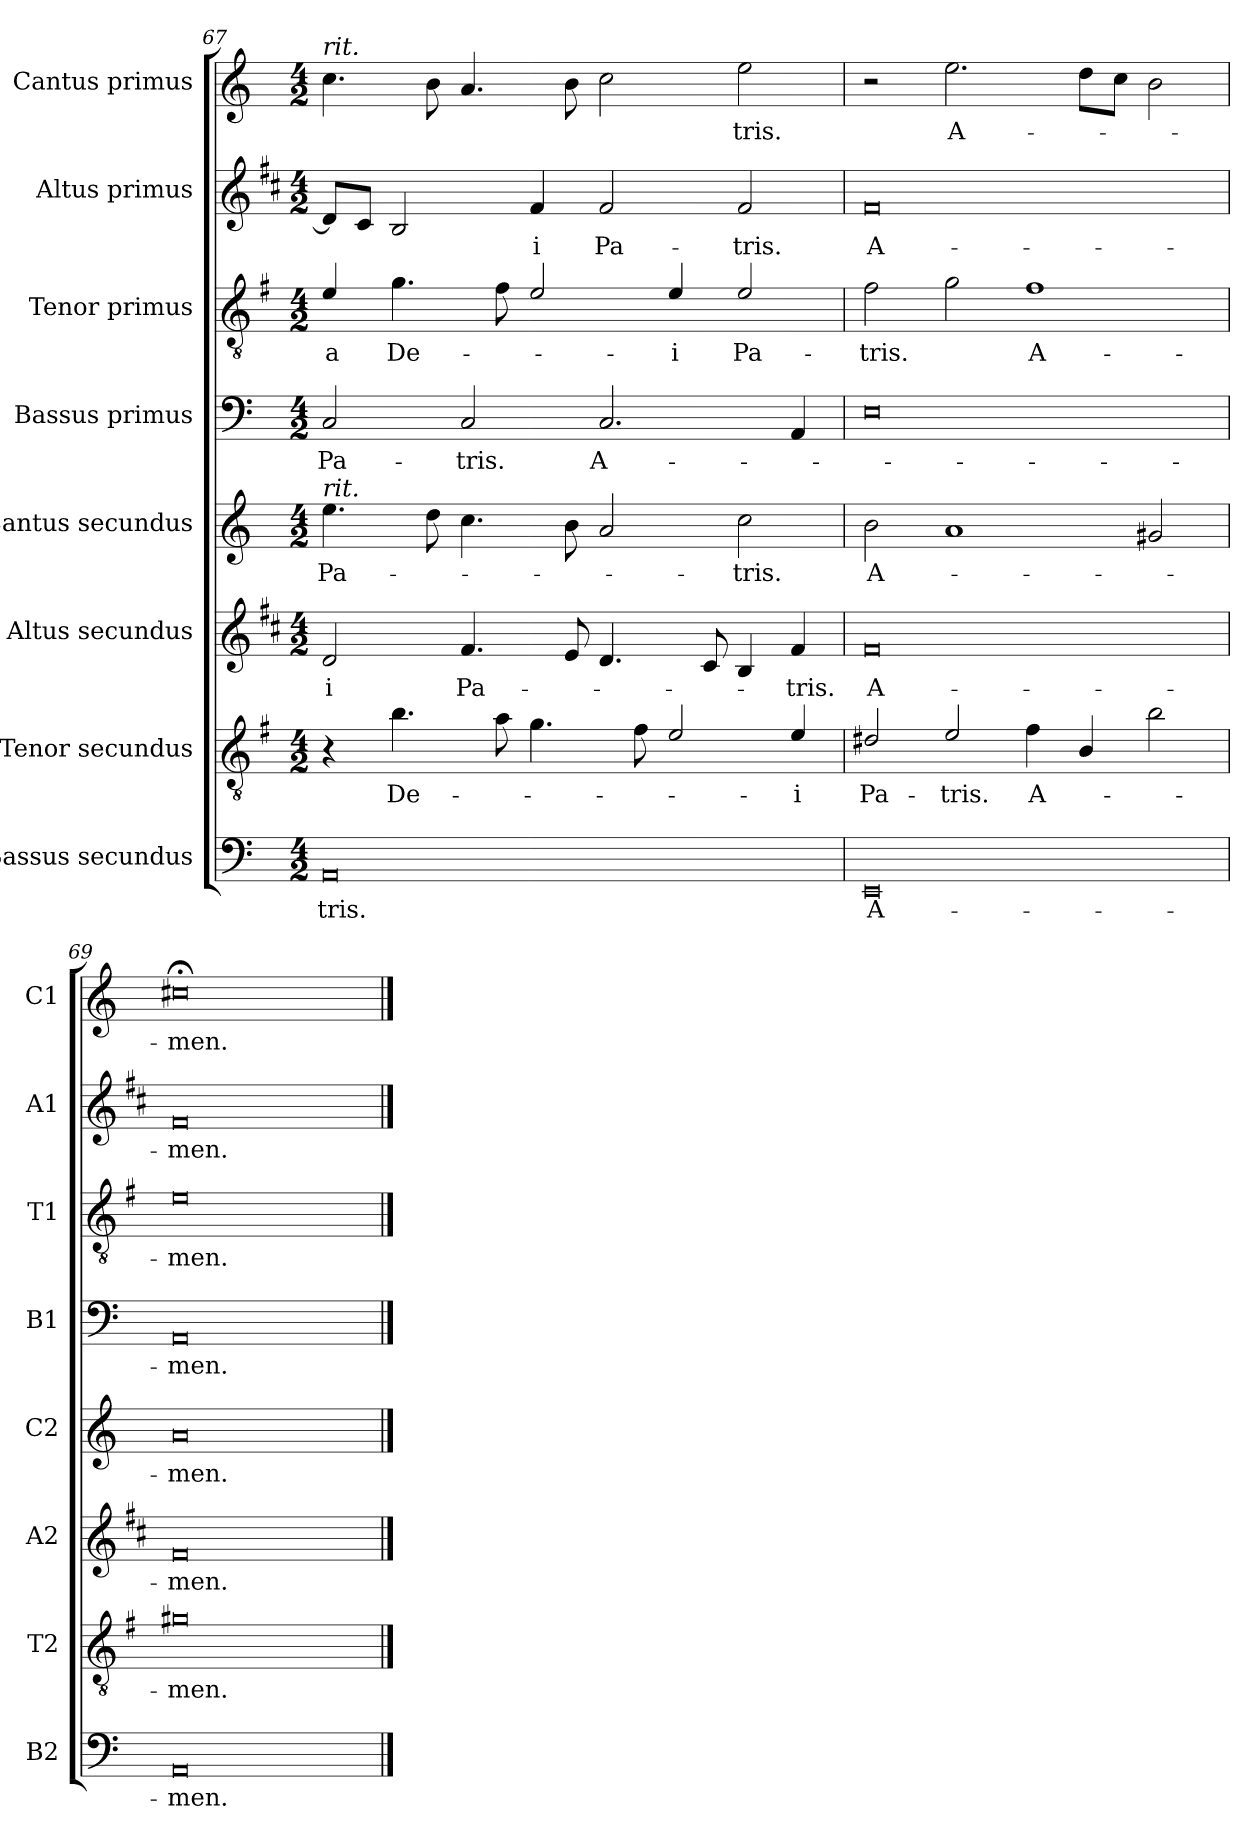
**kern	**text	**kern	**text	**kern	**text	**kern	**text	**kern	**text	**kern	**text	**kern	**text	**kern	**text
*part8	*part8	*part7	*part7	*part6	*part6	*part5	*part5	*part4	*part4	*part3	*part3	*part2	*part2	*part1	*part1
*staff8	*staff8	*staff7	*staff7	*staff6	*staff6	*staff5	*staff5	*staff4	*staff4	*staff3	*staff3	*staff2	*staff2	*staff1	*staff1
*I"Bassus secundus	*	*I"Tenor secundus	*	*I"Altus secundus	*	*I"Cantus secundus	*	*I"Bassus primus	*	*I"Tenor primus	*	*I"Altus primus	*	*I"Cantus primus	*
*I'B2	*	*I'T2	*	*I'A2	*	*I'C2	*	*I'B1	*	*I'T1	*	*I'A1	*	*I'C1	*
*clefF4	*	*clefGv2	*	*clefG2	*	*clefG2	*	*clefF4	*	*clefGv2	*	*clefG2	*	*clefG2	*
*	*	*ITrd4c7	*	*ITrd1c2	*	*	*	*	*	*ITrd4c7	*	*ITrd1c2	*	*	*
*k[]	*	*k[]	*	*k[]	*	*k[]	*	*k[]	*	*k[]	*	*k[]	*	*k[]	*
*C:	*	*C:	*	*C:	*	*C:	*	*C:	*	*C:	*	*C:	*	*C:	*
*M4/2	*	*M4/2	*	*M4/2	*	*M4/2	*	*M4/2	*	*M4/2	*	*M4/2	*	*M4/2	*
=67	=67	=67	=67	=67	=67	=67	=67	=67	=67	=67	=67	=67	=67	=67	=67
!	!	!	!	!	!	!	!	!	!	!	!	!	!	!LO:TX:a:i:t=rit.	!
!	!	!	!	!	!	!LO:TX:a:i:t=rit.	!	!	!	!	!	!	!	!	!
!	!LO:LY:b	!	!	!	!LO:LY:b	!	!LO:LY:b	!	!LO:LY:b	!	!LO:LY:b	!	!	!	!
0AA	-tris.	4r	.	2c/	-i	4.ee\	Pa-	2C/	Pa-	4A/	-a	8c/L]	.	4.cc\	.
.	.	.	.	.	.	.	.	.	.	.	.	8B/J	.	.	.
!	!	!	!LO:LY:b	!	!	!	!	!	!	!	!LO:LY:b	!	!	!	!
.	.	4.e\	De-	.	.	.	.	.	.	4.c\	De-	2A/	.	.	.
.	.	.	.	.	.	8dd\	.	.	.	.	.	.	.	8b\	.
!	!	!	!	!	!LO:LY:b	!	!	!	!LO:LY:b	!	!	!	!	!	!
.	.	.	.	4.e/	Pa-	4.cc\	.	2C/	-tris.	.	.	.	.	4.a/	.
.	.	8d\	.	.	.	.	.	.	.	8B\	.	.	.	.	.
!	!	!	!	!	!	!	!	!	!	!	!	!	!LO:LY:b	!	!
.	.	4.c\	.	.	.	.	.	.	.	2A/	.	4e/	-i	.	.
.	.	.	.	8d/	.	8b\	.	.	.	.	.	.	.	8b\	.
!	!	!	!	!	!	!	!	!	!LO:LY:b	!	!	!	!LO:LY:b	!	!
.	.	.	.	4.c/	.	2a/	.	2.C/	A-	.	.	2e/	Pa-	2cc\	.
.	.	8B\	.	.	.	.	.	.	.	.	.	.	.	.	.
!	!	!	!	!	!	!	!	!	!	!	!LO:LY:b	!	!	!	!
.	.	2A/	.	.	.	.	.	.	.	4A/	-i	.	.	.	.
.	.	.	.	8B/	.	.	.	.	.	.	.	.	.	.	.
!	!	!	!	!	!	!	!LO:LY:b	!	!	!	!LO:LY:b	!	!LO:LY:b	!	!LO:LY:b
.	.	.	.	4A/	.	2cc\	-tris.	.	.	2A/	Pa-	2e/	-tris.	2ee\	-tris.
!	!	!	!LO:LY:b	!	!LO:LY:b	!	!	!	!	!	!	!	!	!	!
.	.	4A/	-i	4e/	-tris.	.	.	4AA/	.	.	.	.	.	.	.
=68	=68	=68	=68	=68	=68	=68	=68	=68	=68	=68	=68	=68	=68	=68	=68
!	!LO:LY:b	!	!LO:LY:b	!	!LO:LY:b	!	!LO:LY:b	!	!	!	!LO:LY:b	!	!LO:LY:b	!	!
0EE	A-	2G#X/	Pa-	0e	A-	2b\	A-	0E	.	2B\	-tris.	0e	A-	2r	.
!	!	!	!LO:LY:b	!	!	!	!	!	!	!	!	!	!	!	!LO:LY:b
.	.	2A/	-tris.	.	.	1a	.	.	.	2c\	.	.	.	2.ee\	A-
!	!	!	!LO:LY:b	!	!	!	!	!	!	!	!LO:LY:b	!	!	!	!
.	.	4B\	A-	.	.	.	.	.	.	1B	A-	.	.	.	.
.	.	4E/	.	.	.	.	.	.	.	.	.	.	.	8dd\L	.
.	.	.	.	.	.	.	.	.	.	.	.	.	.	8cc\J	.
.	.	2e\	.	.	.	2g#X/	.	.	.	.	.	.	.	2b\	.
=69	=69	=69	=69	=69	=69	=69	=69	=69	=69	=69	=69	=69	=69	=69	=69
!	!LO:LY:b	!	!LO:LY:b	!	!LO:LY:b	!	!LO:LY:b	!	!LO:LY:b	!	!LO:LY:b	!	!LO:LY:b	!	!LO:LY:b
0AA	-men.	0c#X	-men.	0e	-men.	0a	-men.	0AA	-men.	0A	-men.	0e	-men.	0cc#X;<	-men.
==	==	==	==	==	==	==	==	==	==	==	==	==	==	==	==
*-	*-	*-	*-	*-	*-	*-	*-	*-	*-	*-	*-	*-	*-	*-	*-
